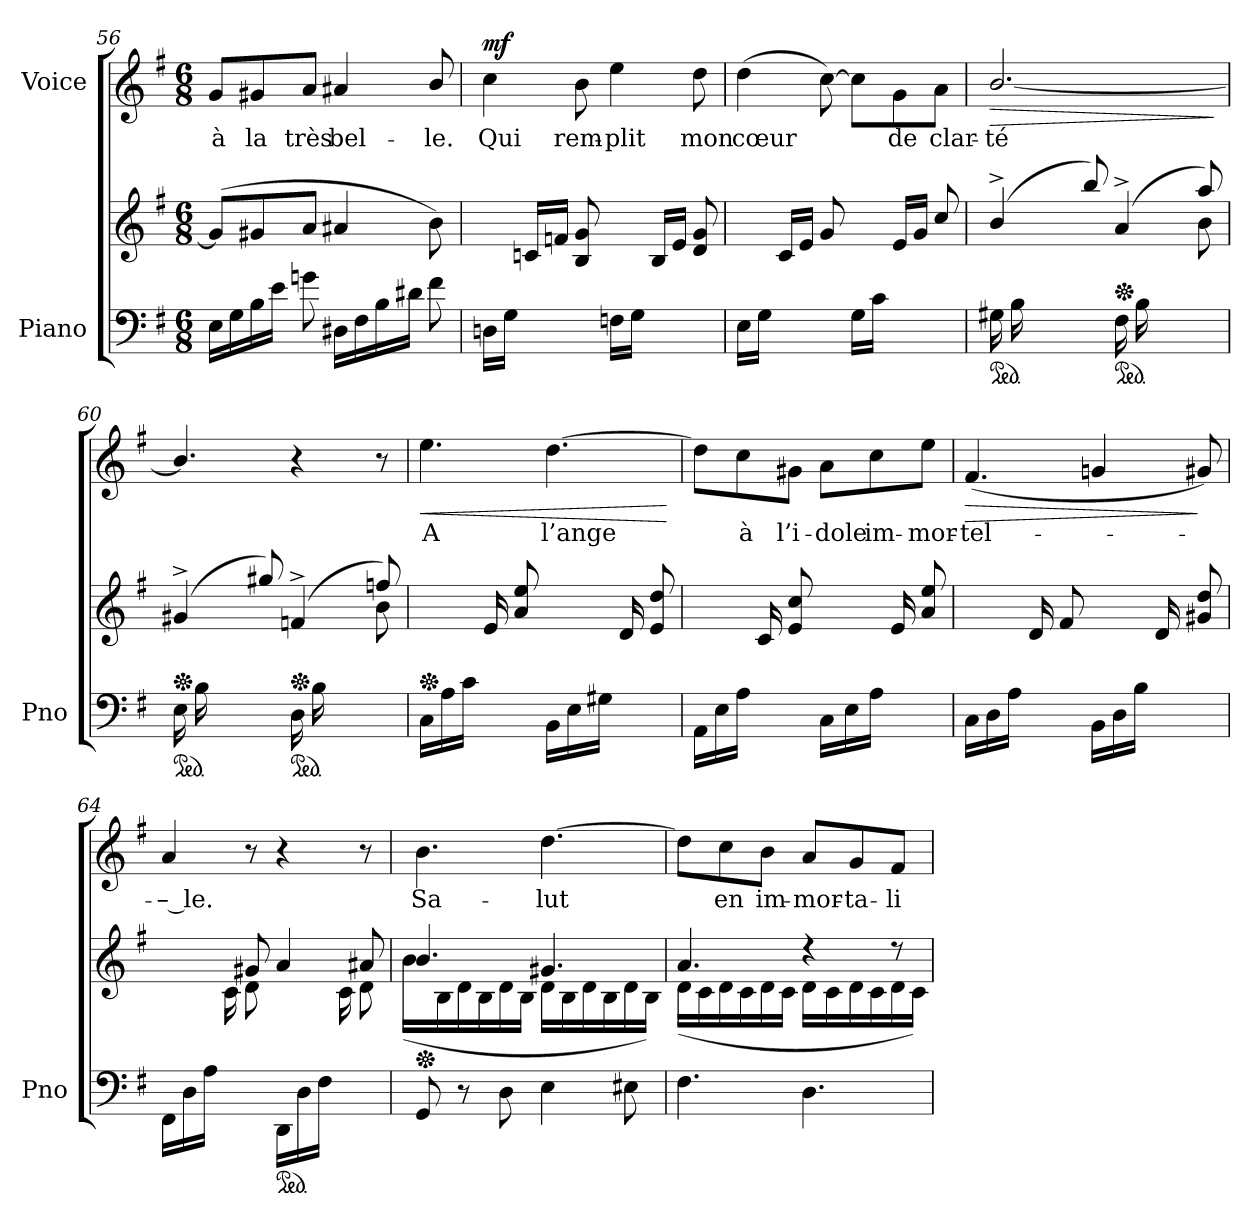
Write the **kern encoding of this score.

**kern	**kern	**kern	**text	**dynam
*part2	*part2	*part1	*part1	*part1
*staff3	*staff2	*staff1	*staff1	*staff1
*I"Piano	*	*I"Voice	*	*
*I'Pno	*	*	*	*
*clefF4	*clefG2	*clefG2	*	*
*k[f#]	*k[f#]	*k[f#]	*	*
*M6/8	*M6/8	*M6/8	*	*
=56	=56	=56	=56	=56
!	!	!	!LO:LY:b	!
16E\LL	(<8g/L]	8g/L	à	.
16G\	.	.	.	.
!	!	!	!LO:LY:b	!
16B\	8g#X/	8g#X/	la	.
16e\JJ	.	.	.	.
!	!	!	!LO:LY:b	!
8gn\	8a/J	8a/J	très	.
!	!	!	!LO:LY:b	!
16D#X\LL	4a#X/	4a#X/	bel-	.
16F#\	.	.	.	.
16B\	.	.	.	.
16d#X\JJ	.	.	.	.
!	!	!	!LO:LY:b	!
8f#\	8b\)	8b/	-le.	.
=57	=57	=57	=57	=57
*	*^	*	*	*
!	!	!	!	!LO:LY:b	!LO:DY:a
(16Dn\LL	2.ryy	8ryy	4cc\	Qui	mf
16G\JJ	.	.	.	.	.
4ryy	.	16cn/LL	.	.	.
.	.	16fn/JJ	.	.	.
!	!	!	!	!LO:LY:b	!
.	.	8B/ 8g/)	8b\	rem-	.
!	!	!	!	!LO:LY:b	!
(16Fn\LL	.	8ryy	4ee\	-plit	.
16G\JJ	.	.	.	.	.
4ryy	.	16B/LL	.	.	.
.	.	16e/JJ	.	.	.
!	!	!	!	!LO:LY:b	!
.	.	8d/ 8g/)	8dd\	mon	.
!!LO:LB:g=z
=58	=58	=58	=58	=58	=58
!	!	!	!	!LO:LY:b	!
(16E\LL	2.ryy	8ryy	(4dd\	cœur	.
16G\JJ	.	.	.	.	.
4ryy	.	16c/LL	.	.	.
.	.	16e/JJ	.	.	.
.	.	8g/)	[8cc\)	.	.
(16G\LL	.	8ryy	8cc\L]	.	.
16c\JJ	.	.	.	.	.
!	!	!	!	!LO:LY:b	!
4ryy	.	16e/LL	8g\	de	.
.	.	16g/JJ	.	.	.
!	!	!	!	!LO:LY:b	!
.	.	8cc/)	8a\J	clar-	.
=59	=59	=59	=59	=59	=59
*ped	*	*	*	*	*
!	!	!	!	!LO:LY:b	!LO:HP:b
(16G#X\LL	(>4b^>/	8ryy	[2.b/	-té	>
16B\	.	.	.	.	.
4ryy	.	16e\	.	.	.
.	.	16g#X\JJ	.	.	.
.	8bb/)	8b\)	.	.	.
*ped	*	*	*	*	*
*	*Xped	*	*	*	*
(16F#\LL	(>4a^>/	8ryy	.	.	.
16B\	.	.	.	.	.
4ryy	.	16d#X\	.	.	.
.	.	16f#\JJ	.	.	.
.	8aa/)	8b\)	.	.	.
*	*v	*v	*	*	*
.	.	.	.	]
=60	=60	=60	=60	=60
*ped	*	*	*	*
*	*Xped	*	*	*
*	*^	*	*	*
(16E\LL	(>4g#X^>/	8ryy	4.b/]	.	.
16B\	.	.	.	.	.
4ryy	.	16e\	.	.	.
.	.	16g#\JJ	.	.	.
.	8gg#X/)	8b\)	.	.	.
*ped	*	*	*	*	*
*	*Xped	*	*	*	*
(16D\LL	(>4fn^>/	8ryy	4r	.	.
16B\	.	.	.	.	.
4ryy	.	16f#X\	.	.	.
.	.	16g#\JJ	.	.	.
.	8ffn/)	8b\)	8r	.	.
!!LO:LB:g=z
=61	=61	=61	=61	=61	=61
*	*Xped	*	*	*	*
!	!	!	!	!LO:LY:b	!LO:HP:b
(>16C\LL	2.ryy	8.ryy	4.ee\	A	<
16A\	.	.	.	.	.
16c\JJ	.	.	.	.	.
8.ryy	.	16e/	.	.	.
.	.	8a/ 8ee/)	.	.	.
!	!	!	!	!LO:LY:b	!
(>16BB\LL	.	8.ryy	[4.dd\	l’ange	.
16E\	.	.	.	.	.
16G#X\JJ	.	.	.	.	.
8.ryy	.	16d/	.	.	.
.	.	8e/ 8dd/)	.	.	.
*	*v	*v	*	*	*
.	.	.	.	[
=62	=62	=62	=62	=62
*	*^	*	*	*
(>16AA\LL	2.ryy	8.ryy	8dd\L]	.	.
16E\	.	.	.	.	.
!	!	!	!	!LO:LY:b	!
16A\JJ	.	.	8cc\	à	.
8.ryy	.	16c/	.	.	.
!	!	!	!	!LO:LY:b	!
.	.	8e/ 8cc/)	8g#X\J	l’i-	.
!	!	!	!	!LO:LY:b	!
(>16C\LL	.	8.ryy	8a\L	-dole	.
16E\	.	.	.	.	.
!	!	!	!	!LO:LY:b	!
16A\JJ	.	.	8cc\	im-	.
8.ryy	.	16e/	.	.	.
!	!	!	!	!LO:LY:b	!
.	.	8a/ 8ee/)	8ee\J	-mor-	.
=63	=63	=63	=63	=63	=63
!	!	!	!	!LO:LY:b	!LO:HP:b
(>16C\LL	2.ryy	8.ryy	(>4.f#/	-tel-	>
16D\	.	.	.	.	.
16A\JJ	.	.	.	.	.
8.ryy	.	16d/	.	.	.
.	.	8f#/)	.	.	.
(>16BB\LL	.	8.ryy	4gn/	.	.
16D\	.	.	.	.	.
16B\JJ	.	.	.	.	.
8.ryy	.	16d/	.	.	.
.	.	8g#X/ 8dd/)	8g#X/)	.	]
!!LO:LB:g=z
=64	=64	=64	=64	=64	=64
!	!	!	!	!LO:LY:b	!
(<16FF#\LL	8ryy	8.ryy	4a/	-– le.	.
16D\	.	.	.	.	.
16A\JJ	8ryy	.	.	.	.
8.ryy	.	16c\	.	.	.
.	(8g#X/	8d\)	8r	.	.
*ped	*	*	*	*	*
(<16DD\LL	4a/	8.ryy	4r	.	.
16D\	.	.	.	.	.
16F#\JJ	.	.	.	.	.
8.ryy	.	16c\	.	.	.
.	8a#X/	8d\)	8r	.	.
=65	=65	=65	=65	=65	=65
*	*Xped	*	*	*	*
!	!	!	!	!LO:LY:b	!
8GG/	4.b/	(16b\LL	4.b\	Sa-	.
.	.	16B\	.	.	.
8r	.	16d\	.	.	.
.	.	16B\	.	.	.
8D\	.	16d\	.	.	.
.	.	16B\JJ	.	.	.
!	!	!	!	!LO:LY:b	!
4E\	4.g#X/	16d\LL	[4.dd\	-lut	.
.	.	16B\	.	.	.
.	.	16d\	.	.	.
.	.	16B\	.	.	.
8E#X\	.	16d\	.	.	.
.	.	16B\JJ)	.	.	.
!!LO:PB:g=z
=66	=66	=66	=66	=66	=66
4.F#\	4.a/)	(16d\LL	8dd\L]	.	.
.	.	16c\	.	.	.
!	!	!	!	!LO:LY:b	!
.	.	16d\	8cc\	en	.
.	.	16c\	.	.	.
!	!	!	!	!LO:LY:b	!
.	.	16d\	8b\J	im-	.
.	.	16c\JJ	.	.	.
!	!	!	!	!LO:LY:b	!
4.D\	4r	16d\LL	8a/L	-mor-	.
.	.	16c\	.	.	.
!	!	!	!	!LO:LY:b	!
.	.	16d\	8g/	-ta-	.
.	.	16c\	.	.	.
!	!	!	!	!LO:LY:b	!
.	8r	16d\	8f#/J	-li-	.
.	.	16c\JJ)	.	.	.
*	*v	*v	*	*	*
=	=	=	=	=
*-	*-	*-	*-	*-
